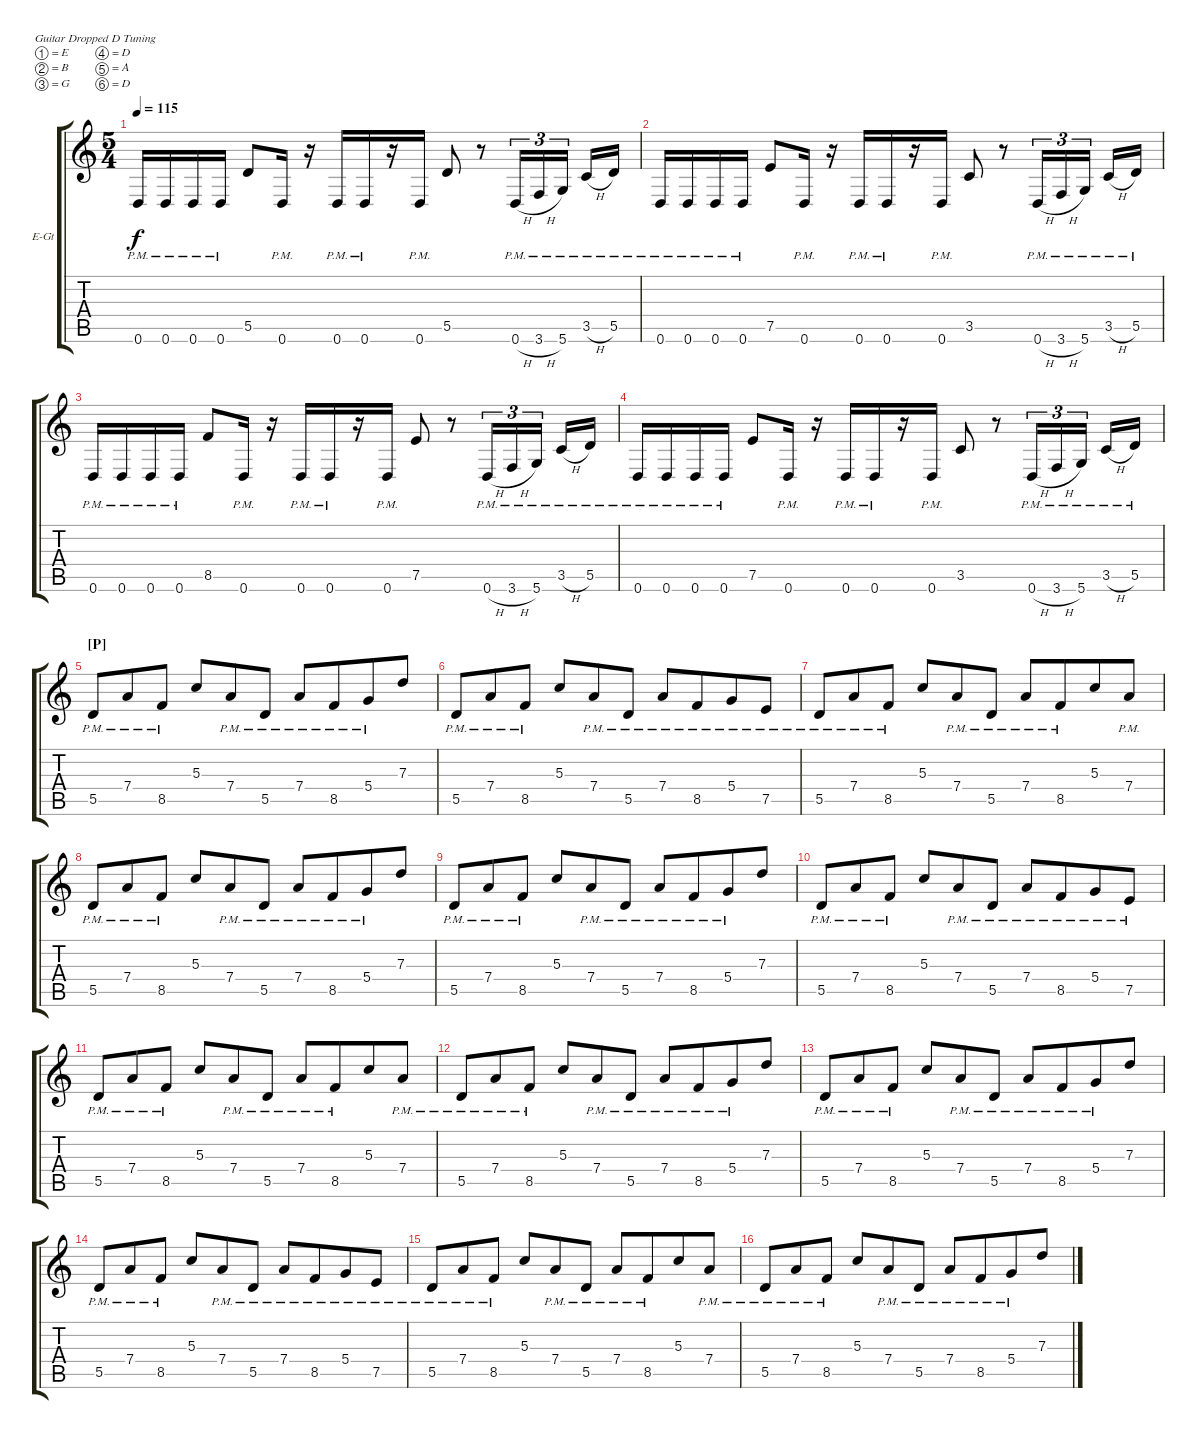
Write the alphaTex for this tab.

\defaultSystemsLayout 4
\bracketExtendMode groupsimilarinstruments
\firstSystemTrackNameOrientation horizontal
\otherSystemsTrackNameOrientation horizontal
\track ("Electric Guitar" "E-Gt") {instrument distortionguitar}
\staff {score tabs}
\tuning (E4 B3 G3 D3 A2 D2)
\ts (5 4)
\tempo 115
\clef g2
\scale
0.333333
\ks c
0.6{pm}.16{dy f} 0.6{pm}.16 0.6{pm}.16 0.6{pm}.16 5.5.8 0.6{pm}.16 r.16 0.6{pm}.16 0.6{pm}.16 r.16 0.6{pm}.16 5.5.8 r.8 0.6{h pm}.16{tu (3 2)} 3.6{h pm}.16{tu (3 2)} 5.6{pm}.16{tu (3 2)} 3.5{h pm}.16 5.5{pm}.16 |
\scale
0.333333 0.6{pm}.16 0.6{pm}.16 0.6{pm}.16 0.6{pm}.16 7.5.8 0.6{pm}.16 r.16 0.6{pm}.16 0.6{pm}.16 r.16 0.6{pm}.16 3.5.8 r.8 0.6{h pm}.16{tu (3 2)} 3.6{h pm}.16{tu (3 2)} 5.6{pm}.16{tu (3 2)} 3.5{h pm}.16 5.5{pm}.16 |
\scale
0.333333 0.6{pm}.16 0.6{pm}.16 0.6{pm}.16 0.6{pm}.16 8.5.8 0.6{pm}.16 r.16 0.6{pm}.16 0.6{pm}.16 r.16 0.6{pm}.16 7.5.8 r.8 0.6{h pm}.16{tu (3 2)} 3.6{h pm}.16{tu (3 2)} 5.6{pm}.16{tu (3 2)} 3.5{h pm}.16 5.5{pm}.16 |
\scale
0.333333 0.6{pm}.16 0.6{pm}.16 0.6{pm}.16 0.6{pm}.16 7.5.8 0.6{pm}.16 r.16 0.6{pm}.16 0.6{pm}.16 r.16 0.6{pm}.16 3.5.8 r.8 0.6{h pm}.16{tu (3 2)} 3.6{h pm}.16{tu (3 2)} 5.6{pm}.16{tu (3 2)} 3.5{h pm}.16 5.5{pm}.16 |
\beaming (8 3 3 4)
\section ("P" "")
\scale
0.333333 5.5{pm}.8 7.4{pm}.8 8.5{pm}.8 5.3.8 7.4{pm}.8 5.5{pm}.8 7.4{pm}.8 8.5{pm}.8 5.4{pm}.8 7.3.8 |
\scale
0.333333 5.5{pm}.8 7.4{pm}.8 8.5{pm}.8 5.3.8 7.4{pm}.8 5.5{pm}.8 7.4{pm}.8 8.5{pm}.8 5.4{pm}.8 7.5{pm}.8 |
\scale
0.333333 5.5{pm}.8 7.4{pm}.8 8.5{pm}.8 5.3.8 7.4{pm}.8 5.5{pm}.8 7.4{pm}.8 8.5{pm}.8 5.3.8 7.4{pm}.8 |
\scale
0.333333 5.5{pm}.8 7.4{pm}.8 8.5{pm}.8 5.3.8 7.4{pm}.8 5.5{pm}.8 7.4{pm}.8 8.5{pm}.8 5.4{pm}.8 7.3.8 |
\scale
0.333333 5.5{pm}.8 7.4{pm}.8 8.5{pm}.8 5.3.8 7.4{pm}.8 5.5{pm}.8 7.4{pm}.8 8.5{pm}.8 5.4{pm}.8 7.3.8 |
\scale
0.333333 5.5{pm}.8 7.4{pm}.8 8.5{pm}.8 5.3.8 7.4{pm}.8 5.5{pm}.8 7.4{pm}.8 8.5{pm}.8 5.4{pm}.8 7.5{pm}.8 |
\scale
0.333333 5.5{pm}.8 7.4{pm}.8 8.5{pm}.8 5.3.8 7.4{pm}.8 5.5{pm}.8 7.4{pm}.8 8.5{pm}.8 5.3.8 7.4{pm}.8 |
\scale
0.333333 5.5{pm}.8 7.4{pm}.8 8.5{pm}.8 5.3.8 7.4{pm}.8 5.5{pm}.8 7.4{pm}.8 8.5{pm}.8 5.4{pm}.8 7.3.8 |
\scale
0.333333 5.5{pm}.8 7.4{pm}.8 8.5{pm}.8 5.3.8 7.4{pm}.8 5.5{pm}.8 7.4{pm}.8 8.5{pm}.8 5.4{pm}.8 7.3.8 |
\scale
0.333333 5.5{pm}.8 7.4{pm}.8 8.5{pm}.8 5.3.8 7.4{pm}.8 5.5{pm}.8 7.4{pm}.8 8.5{pm}.8 5.4{pm}.8 7.5{pm}.8 |
\scale
0.333333 5.5{pm}.8 7.4{pm}.8 8.5{pm}.8 5.3.8 7.4{pm}.8 5.5{pm}.8 7.4{pm}.8 8.5{pm}.8 5.3.8 7.4{pm}.8 |
\scale
0.333333 5.5{pm}.8 7.4{pm}.8 8.5{pm}.8 5.3.8 7.4{pm}.8 5.5{pm}.8 7.4{pm}.8 8.5{pm}.8 5.4{pm}.8 7.3.8
